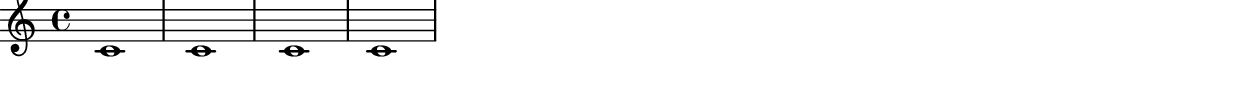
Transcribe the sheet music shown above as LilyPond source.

%% Generated by lilypond-book
%% Options: [exampleindent=10.16\mm,indent=0\mm,line-width=160\mm,paper-height=845.047\pt,paper-width=597.508\pt,papersize='(cons (* 597.508 pt) (* 845.047 pt))]
\include "lilypond-book-preamble.ly"


% ****************************************************************
% Start cut-&-pastable-section
% ****************************************************************

#(ly:set-option 'eps-box-padding 3.000000)



\paper {
  #(set-paper-size '(cons (* 597.508 pt) (* 845.047 pt)))
  indent = 0\mm
  line-width = 160\mm
  % offset the left padding, also add 1mm as lilypond creates cropped
  % images with a little space on the right
  line-width = #(- line-width (* mm  3.000000) (* mm 1))
}

\layout {
  
}




% ****************************************************************
% ly snippet:
% ****************************************************************
\sourcefilename "/lilypond-2.25.15/input/regression/fret-diagrams-landscape.ly"
\sourcefileline 0
\version "2.21.0"

\header {
  texidoc="
Fret diagrams can be presented in landscape mode.

"
}

\layout { ragged-right = ##t }

<<
  \chords {
    c1 |
    c1 |
    c1 |
    c1
  }

  \new Voice {
    \textLengthOn
    \override TextScript.fret-diagram-details.orientation = #'landscape

     %% C major for guitar, regular style
    c'1 ^\markup {
            \fret-diagram "6-x;5-3-3;4-2-2;3-o;2-1;1-o;"}

     %% C major for guitar with barre on fret 3, regular style
    \once \override TextScript.fret-diagram-details.label-dir = #LEFT
    \once \override TextScript.fret-diagram-details.barre-type = #'straight
    c' ^\markup {
            \fret-diagram 
               "f:1;s:1.2;6-x;c:5-1-3;5-3-1;4-5-2;3-5-3;2-5-4;1-3-1;"}

     %% C major for guitar with two barres, regular style

    c' ^\markup {
            \fret-diagram 
              "f:2;h:5;6-x;c:5-1-3;5-3-1;c:4-2-5;4-5-4;3-5-4;2-5-4;1-3-1;"}
   
     %% C major for guitar, with capo 
    c' ^\markup {
            \fret-diagram-verbose #'((mute 6)
                                     (capo 3)
                                     (place-fret 4 5 1)
                                     (place-fret 3 5 2)
                                     (place-fret 2 5 3))}

 }
>>





% ****************************************************************
% end ly snippet
% ****************************************************************
